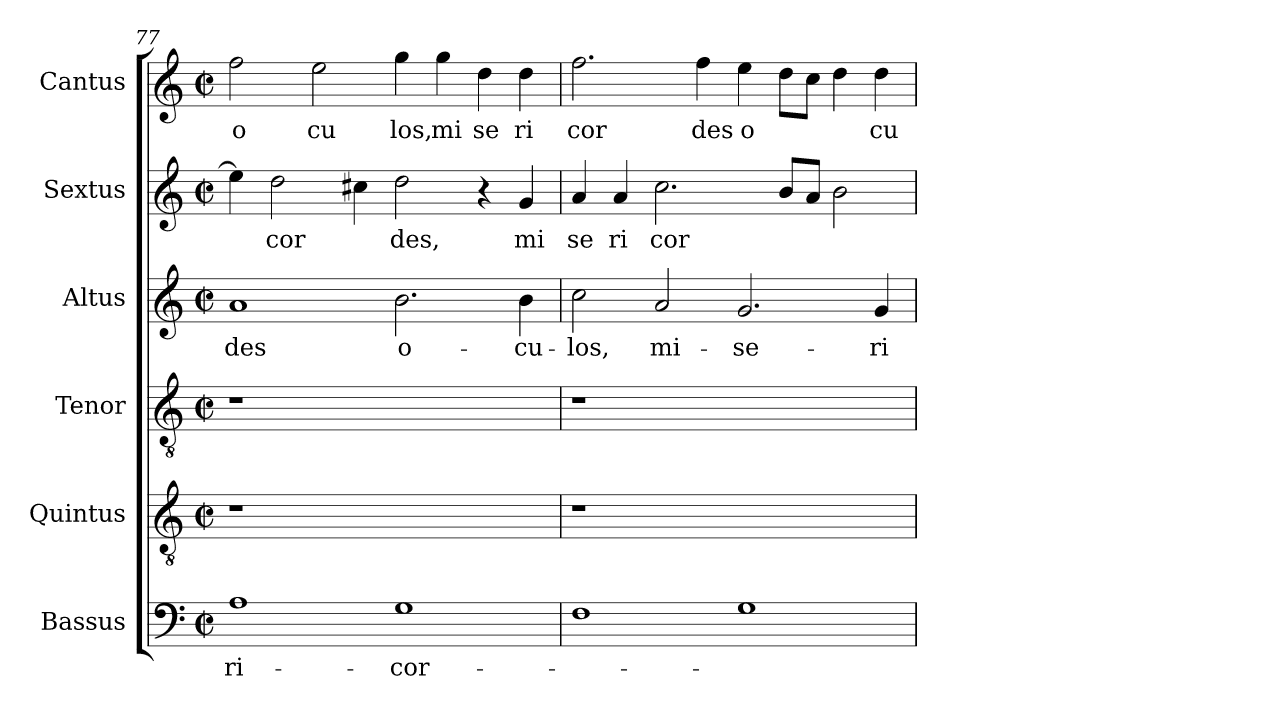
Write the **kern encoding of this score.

**kern	**text	**kern	**kern	**kern	**text	**kern	**text	**kern	**text
*part6	*part6	*part5	*part4	*part3	*part3	*part2	*part2	*part1	*part1
*staff6	*staff6	*staff5	*staff4	*staff3	*staff3	*staff2	*staff2	*staff1	*staff1
*I"Bassus	*	*I"Quintus	*I"Tenor	*I"Altus	*	*I"Sextus	*	*I"Cantus	*
*I'Bassus	*	*I'Quintus	*I'Tenor	*I'Altus	*	*I'Sextus	*	*I'Cantus	*
*clefF4	*	*clefGv2	*clefGv2	*clefG2	*	*clefG2	*	*clefG2	*
*M2/2	*	*M2/2	*M2/2	*M2/2	*	*M2/2	*	*M2/2	*
*met(c|)	*	*met(c|)	*met(c|)	*met(c|)	*	*met(c|)	*	*met(c|)	*
=77	=77	=77	=77	=77	=77	=77	=77	=77	=77
!	!LO:LY:b:cj	!	!	!	!LO:LY:b:cj	!	!	!	!LO:LY:b:cj
1A	-ri-	1r	1r	1a	-des	4ee\]	.	2ff\	o
!	!	!	!	!	!	!	!LO:LY:b	!	!
.	.	.	.	.	.	2dd\	cor	.	.
!	!	!	!	!	!	!	!	!	!LO:LY:b:cj
.	.	.	.	.	.	.	.	2ee\	cu
.	.	.	.	.	.	4cc#X\	.	.	.
!	!LO:LY:b:cj	!	!	!	!LO:LY:b:cj	!	!LO:LY:b:cj	!	!LO:LY:b:cj
1G	-cor-	1ryy	1ryy	2.b\	o-	2dd\	des,	4gg\	los,
!	!	!	!	!	!	!	!	!	!LO:LY:b:cj
.	.	.	.	.	.	.	.	4gg\	mi
!	!	!	!	!	!	!	!	!	!LO:LY:b:cj
.	.	.	.	.	.	4r	.	4dd\	se
!	!	!	!	!	!LO:LY:b:cj	!	!LO:LY:b:cj	!	!LO:LY:b:cj
.	.	.	.	4b\	-cu-	4g/	mi	4dd\	ri
=78	=78	=78	=78	=78	=78	=78	=78	=78	=78
!	!	!	!	!	!LO:LY:b:cj	!	!LO:LY:b:cj	!	!LO:LY:b:cj
1F	.	1r	1r	2cc\	-los,	4a/	se	2.ff\	cor
!	!	!	!	!	!	!	!LO:LY:b:cj	!	!
.	.	.	.	.	.	4a/	ri	.	.
!	!	!	!	!	!LO:LY:b:cj	!	!LO:LY:b	!	!
.	.	.	.	2a/	mi-	2.cc\	cor	.	.
!	!	!	!	!	!	!	!	!	!LO:LY:b:cj
.	.	.	.	.	.	.	.	4ff\	des
!	!	!	!	!	!LO:LY:b:cj	!	!	!	!LO:LY:b:cj
1G	.	1ryy	1ryy	2.g/	-se-	.	.	4ee\	o
.	.	.	.	.	.	8b/L	.	8dd\L	.
.	.	.	.	.	.	8a/J	.	8cc\J	.
.	.	.	.	.	.	2b\	.	4dd\	.
!	!	!	!	!	!LO:LY:b:cj	!	!	!	!LO:LY:b:cj
.	.	.	.	4g/	-ri-	.	.	4dd\	cu
=	=	=	=	=	=	=	=	=	=
*-	*-	*-	*-	*-	*-	*-	*-	*-	*-
